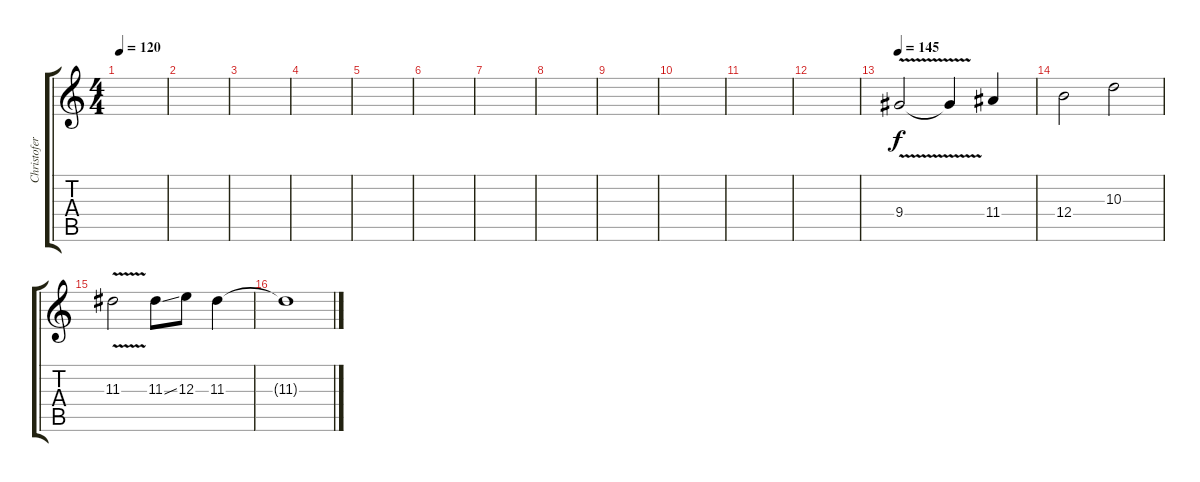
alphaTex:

\track ("Christofer Johnsson (Guitar 1)" "Christofer") {instrument distortionguitar}
\staff {score tabs}
\tuning (Db4 Ab3 E3 B2 Gb2 Db2) {hide}
\ts (4 4)
\tempo 120
\clef g2
\ks c
|
|
|
|
|
|
|
|
|
|
|
|
\tempo 145
9.4{v}.2 9.4{t}.4 11.4.4 |
12.4.2 10.3.2 |
11.3{v}.2 11.3{ss}.8 12.3.8 11.3.4 |
11.3{t}.1
